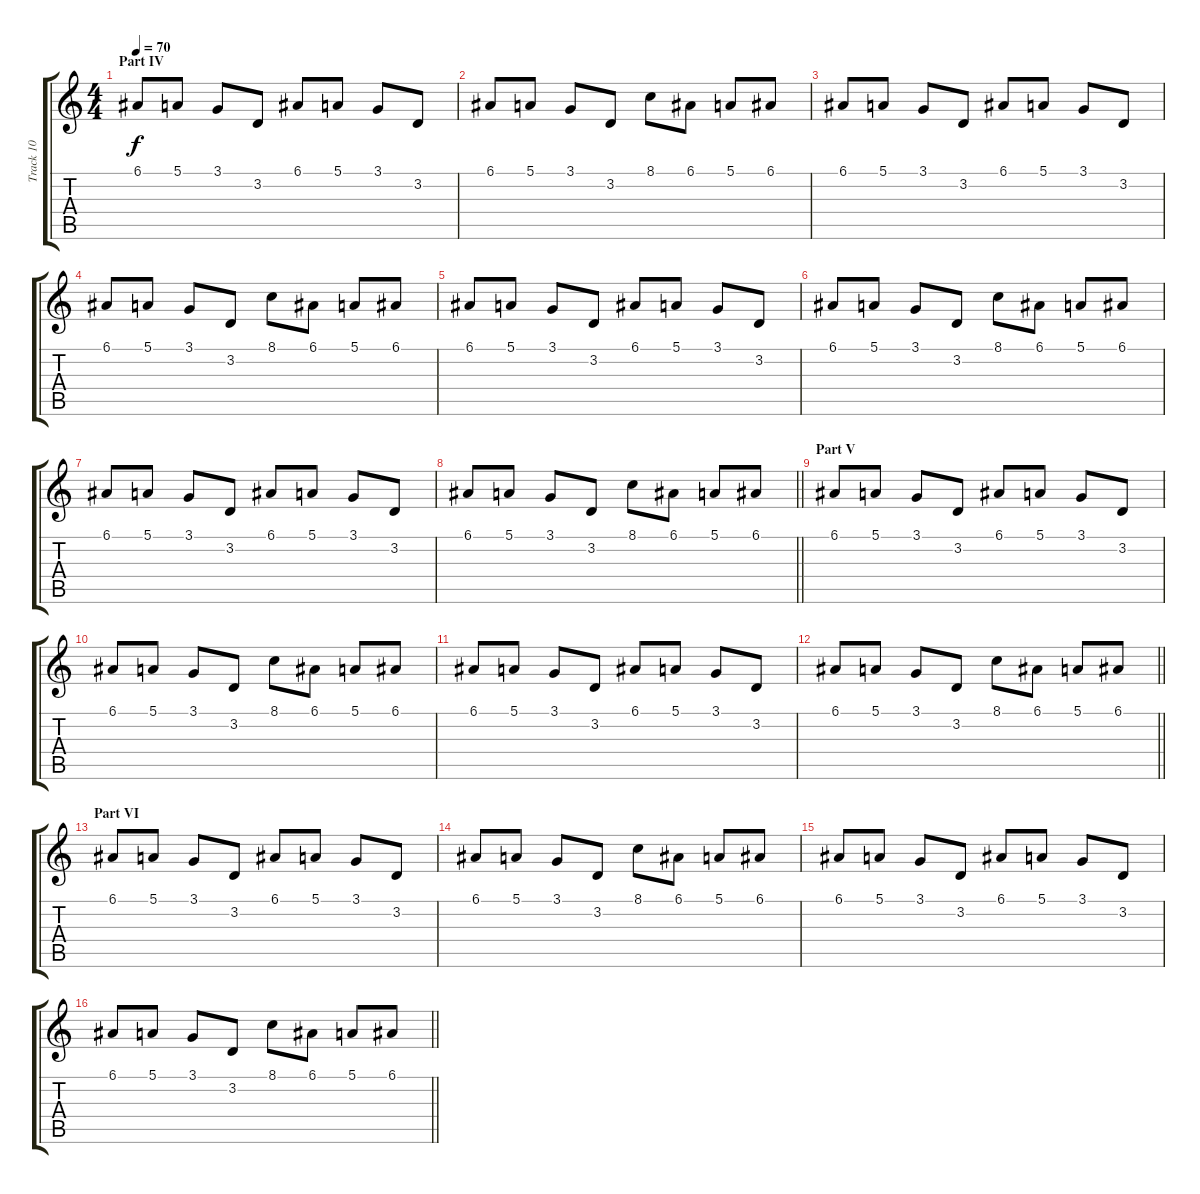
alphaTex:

\track ("Track 10" "Track 10") {instrument orchestralharp}
\staff {score tabs}
\tuning (E4 B3 G3 D3 A2 E2) {hide}
\ts (4 4)
\section ("" "Part IV")
\tempo 70
\clef g2
\ks c
6.1.8{dy f} 5.1.8 3.1.8 3.2.8 6.1.8 5.1.8 3.1.8 3.2.8 |
6.1.8 5.1.8 3.1.8 3.2.8 8.1.8 6.1.8 5.1.8 6.1.8 |
6.1.8 5.1.8 3.1.8 3.2.8 6.1.8 5.1.8 3.1.8 3.2.8 |
6.1.8 5.1.8 3.1.8 3.2.8 8.1.8 6.1.8 5.1.8 6.1.8 |
6.1.8 5.1.8 3.1.8 3.2.8 6.1.8 5.1.8 3.1.8 3.2.8 |
6.1.8 5.1.8 3.1.8 3.2.8 8.1.8 6.1.8 5.1.8 6.1.8 |
6.1.8 5.1.8 3.1.8 3.2.8 6.1.8 5.1.8 3.1.8 3.2.8 |
\barLineRight lightlight
6.1.8 5.1.8 3.1.8 3.2.8 8.1.8 6.1.8 5.1.8 6.1.8 |
\section ("" "Part V")
6.1.8 5.1.8 3.1.8 3.2.8 6.1.8 5.1.8 3.1.8 3.2.8 |
6.1.8 5.1.8 3.1.8 3.2.8 8.1.8 6.1.8 5.1.8 6.1.8 |
6.1.8 5.1.8 3.1.8 3.2.8 6.1.8 5.1.8 3.1.8 3.2.8 |
\barLineRight lightlight
6.1.8 5.1.8 3.1.8 3.2.8 8.1.8 6.1.8 5.1.8 6.1.8 |
\section ("" "Part VI")
6.1.8 5.1.8 3.1.8 3.2.8 6.1.8 5.1.8 3.1.8 3.2.8 |
6.1.8 5.1.8 3.1.8 3.2.8 8.1.8 6.1.8 5.1.8 6.1.8 |
6.1.8 5.1.8 3.1.8 3.2.8 6.1.8 5.1.8 3.1.8 3.2.8 |
\barLineRight lightlight
6.1.8 5.1.8 3.1.8 3.2.8 8.1.8 6.1.8 5.1.8 6.1.8
